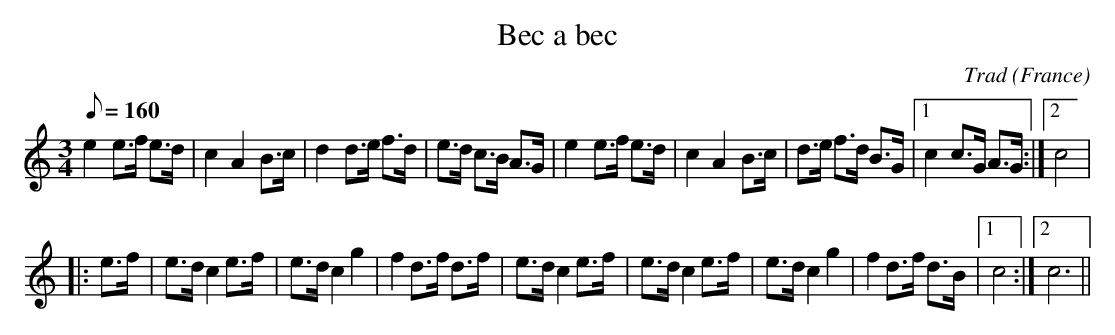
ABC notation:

X:1
T:Bec a bec
C:Trad
L:1/8
M:3/4
O:France
Q:160
K:C
e2 e>f e>d|c2 A2 B>c|d2 d>e f>d|e>d c>B A>G|e2 e>f e>d|c2 A2 B>c|d>e f>d B>G|1c2 c>G A>G:|2c4|
|:e>f|e>d c2 e>f|e>d c2 g2|f2 d>f d>f|e>d c2 e>f|e>d c2 e>f|e>d c2 g2|f2 d>f d>B|1c4:|2c6||
